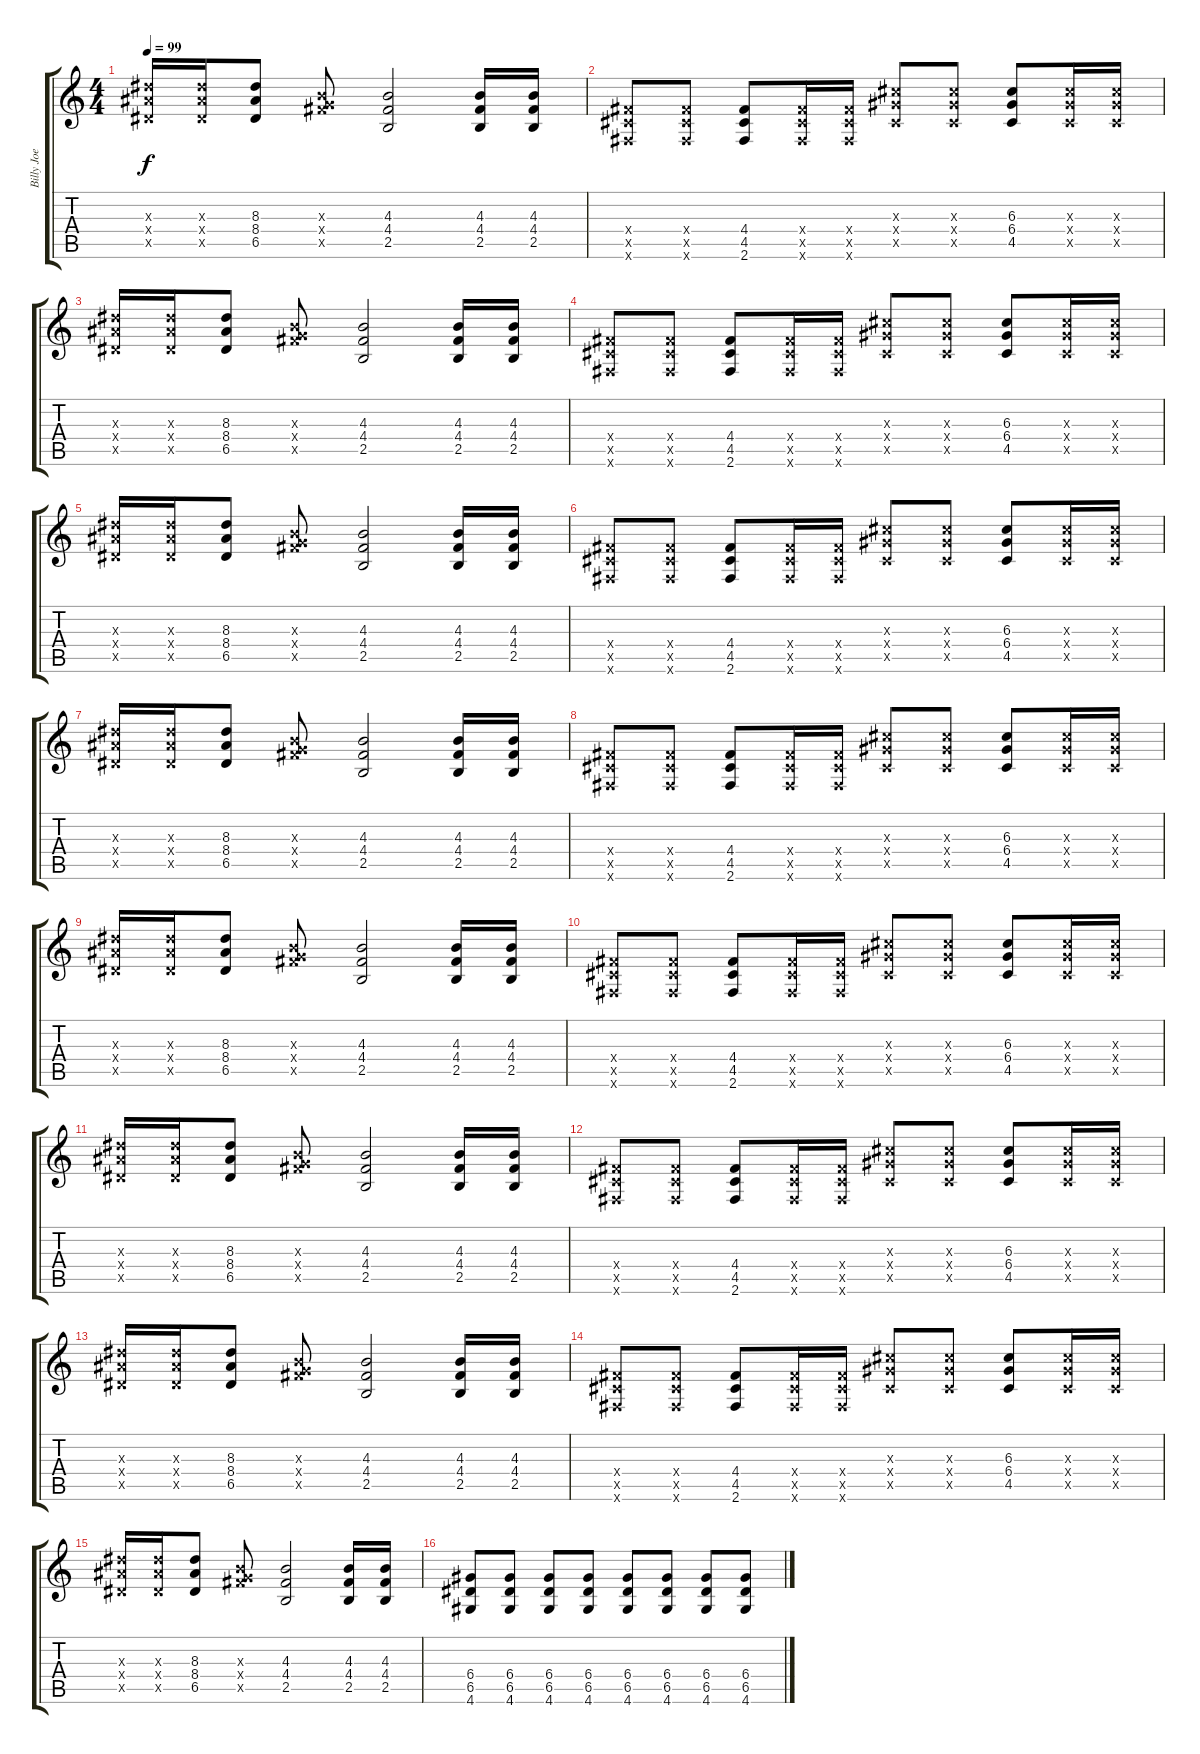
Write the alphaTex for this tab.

\track ("Billy Joe Armstrong" "Billy Joe ") {instrument distortionguitar}
\staff {score tabs}
\tuning (E4 B3 G3 D3 A2 E2) {hide}
\ts (4 4)
\tempo 99
\clef g2
\ks c
(8.3{x} 8.4{x} 6.5{x}).16{dy f} (8.3{x} 8.4{x} 6.5{x}).16 (8.3 8.4 6.5).8 (0.3{x} 9.4{x} 9.5{x}).8 (4.3 4.4 2.5).2 (4.3 4.4 2.5).16 (4.3 4.4 2.5).16 |
(4.4{x} 4.5{x} 2.6{x}).8 (4.4{x} 4.5{x} 2.6{x}).8 (4.4 4.5 2.6).8 (4.4{x} 4.5{x} 2.6{x}).16 (4.4{x} 4.5{x} 2.6{x}).16 (6.3{x} 6.4{x} 4.5{x}).8 (6.3{x} 6.4{x} 4.5{x}).8 (6.3 6.4 4.5).8 (6.3{x} 6.4{x} 4.5{x}).16 (6.3{x} 6.4{x} 4.5{x}).16 |
(8.3{x} 8.4{x} 6.5{x}).16 (8.3{x} 8.4{x} 6.5{x}).16 (8.3 8.4 6.5).8 (0.3{x} 9.4{x} 9.5{x}).8 (4.3 4.4 2.5).2 (4.3 4.4 2.5).16 (4.3 4.4 2.5).16 |
(4.4{x} 4.5{x} 2.6{x}).8 (4.4{x} 4.5{x} 2.6{x}).8 (4.4 4.5 2.6).8 (4.4{x} 4.5{x} 2.6{x}).16 (4.4{x} 4.5{x} 2.6{x}).16 (6.3{x} 6.4{x} 4.5{x}).8 (6.3{x} 6.4{x} 4.5{x}).8 (6.3 6.4 4.5).8 (6.3{x} 6.4{x} 4.5{x}).16 (6.3{x} 6.4{x} 4.5{x}).16 |
(8.3{x} 8.4{x} 6.5{x}).16 (8.3{x} 8.4{x} 6.5{x}).16 (8.3 8.4 6.5).8 (0.3{x} 9.4{x} 9.5{x}).8 (4.3 4.4 2.5).2 (4.3 4.4 2.5).16 (4.3 4.4 2.5).16 |
(4.4{x} 4.5{x} 2.6{x}).8 (4.4{x} 4.5{x} 2.6{x}).8 (4.4 4.5 2.6).8 (4.4{x} 4.5{x} 2.6{x}).16 (4.4{x} 4.5{x} 2.6{x}).16 (6.3{x} 6.4{x} 4.5{x}).8 (6.3{x} 6.4{x} 4.5{x}).8 (6.3 6.4 4.5).8 (6.3{x} 6.4{x} 4.5{x}).16 (6.3{x} 6.4{x} 4.5{x}).16 |
(8.3{x} 8.4{x} 6.5{x}).16 (8.3{x} 8.4{x} 6.5{x}).16 (8.3 8.4 6.5).8 (0.3{x} 9.4{x} 9.5{x}).8 (4.3 4.4 2.5).2 (4.3 4.4 2.5).16 (4.3 4.4 2.5).16 |
(4.4{x} 4.5{x} 2.6{x}).8 (4.4{x} 4.5{x} 2.6{x}).8 (4.4 4.5 2.6).8 (4.4{x} 4.5{x} 2.6{x}).16 (4.4{x} 4.5{x} 2.6{x}).16 (6.3{x} 6.4{x} 4.5{x}).8 (6.3{x} 6.4{x} 4.5{x}).8 (6.3 6.4 4.5).8 (6.3{x} 6.4{x} 4.5{x}).16 (6.3{x} 6.4{x} 4.5{x}).16 |
(8.3{x} 8.4{x} 6.5{x}).16 (8.3{x} 8.4{x} 6.5{x}).16 (8.3 8.4 6.5).8 (0.3{x} 9.4{x} 9.5{x}).8 (4.3 4.4 2.5).2 (4.3 4.4 2.5).16 (4.3 4.4 2.5).16 |
(4.4{x} 4.5{x} 2.6{x}).8 (4.4{x} 4.5{x} 2.6{x}).8 (4.4 4.5 2.6).8 (4.4{x} 4.5{x} 2.6{x}).16 (4.4{x} 4.5{x} 2.6{x}).16 (6.3{x} 6.4{x} 4.5{x}).8 (6.3{x} 6.4{x} 4.5{x}).8 (6.3 6.4 4.5).8 (6.3{x} 6.4{x} 4.5{x}).16 (6.3{x} 6.4{x} 4.5{x}).16 |
(8.3{x} 8.4{x} 6.5{x}).16 (8.3{x} 8.4{x} 6.5{x}).16 (8.3 8.4 6.5).8 (0.3{x} 9.4{x} 9.5{x}).8 (4.3 4.4 2.5).2 (4.3 4.4 2.5).16 (4.3 4.4 2.5).16 |
(4.4{x} 4.5{x} 2.6{x}).8 (4.4{x} 4.5{x} 2.6{x}).8 (4.4 4.5 2.6).8 (4.4{x} 4.5{x} 2.6{x}).16 (4.4{x} 4.5{x} 2.6{x}).16 (6.3{x} 6.4{x} 4.5{x}).8 (6.3{x} 6.4{x} 4.5{x}).8 (6.3 6.4 4.5).8 (6.3{x} 6.4{x} 4.5{x}).16 (6.3{x} 6.4{x} 4.5{x}).16 |
(8.3{x} 8.4{x} 6.5{x}).16 (8.3{x} 8.4{x} 6.5{x}).16 (8.3 8.4 6.5).8 (0.3{x} 9.4{x} 9.5{x}).8 (4.3 4.4 2.5).2 (4.3 4.4 2.5).16 (4.3 4.4 2.5).16 |
(4.4{x} 4.5{x} 2.6{x}).8 (4.4{x} 4.5{x} 2.6{x}).8 (4.4 4.5 2.6).8 (4.4{x} 4.5{x} 2.6{x}).16 (4.4{x} 4.5{x} 2.6{x}).16 (6.3{x} 6.4{x} 4.5{x}).8 (6.3{x} 6.4{x} 4.5{x}).8 (6.3 6.4 4.5).8 (6.3{x} 6.4{x} 4.5{x}).16 (6.3{x} 6.4{x} 4.5{x}).16 |
(8.3{x} 8.4{x} 6.5{x}).16 (8.3{x} 8.4{x} 6.5{x}).16 (8.3 8.4 6.5).8 (0.3{x} 9.4{x} 9.5{x}).8 (4.3 4.4 2.5).2 (4.3 4.4 2.5).16 (4.3 4.4 2.5).16 |
(6.4 6.5 4.6).8 (6.4 6.5 4.6).8 (6.4 6.5 4.6).8 (6.4 6.5 4.6).8 (6.4 6.5 4.6).8 (6.4 6.5 4.6).8 (6.4 6.5 4.6).8 (6.4 6.5 4.6).8
